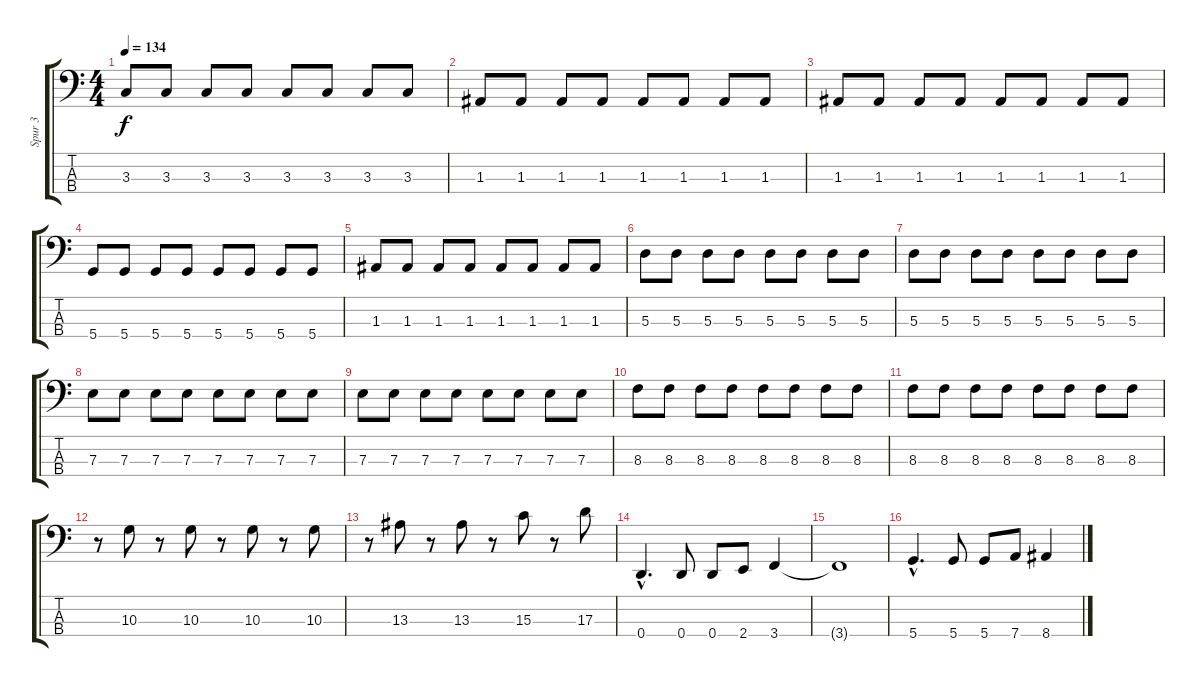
\track ("Spur 3" "Spur 3") {instrument electricbassfinger}
\staff {score tabs}
\tuning (G2 D2 A1 D1) {hide}
\ts (4 4)
\tempo 134
\clef f4
\ks c
3.3.8{dy f} 3.3.8 3.3.8 3.3.8 3.3.8 3.3.8 3.3.8 3.3.8 |
1.3.8 1.3.8 1.3.8 1.3.8 1.3.8 1.3.8 1.3.8 1.3.8 |
1.3.8 1.3.8 1.3.8 1.3.8 1.3.8 1.3.8 1.3.8 1.3.8 |
5.4.8 5.4.8 5.4.8 5.4.8 5.4.8 5.4.8 5.4.8 5.4.8 |
1.3.8 1.3.8 1.3.8 1.3.8 1.3.8 1.3.8 1.3.8 1.3.8 |
5.3.8 5.3.8 5.3.8 5.3.8 5.3.8 5.3.8 5.3.8 5.3.8 |
5.3.8 5.3.8 5.3.8 5.3.8 5.3.8 5.3.8 5.3.8 5.3.8 |
7.3.8 7.3.8 7.3.8 7.3.8 7.3.8 7.3.8 7.3.8 7.3.8 |
7.3.8 7.3.8 7.3.8 7.3.8 7.3.8 7.3.8 7.3.8 7.3.8 |
8.3.8 8.3.8 8.3.8 8.3.8 8.3.8 8.3.8 8.3.8 8.3.8 |
8.3.8 8.3.8 8.3.8 8.3.8 8.3.8 8.3.8 8.3.8 8.3.8 |
r.8 10.3.8 r.8 10.3.8 r.8 10.3.8 r.8 10.3.8 |
r.8 13.3.8 r.8 13.3.8 r.8 15.3.8 r.8 17.3.8 |
0.4{hac}.4{d} 0.4.8 0.4.8 2.4.8 3.4.4 |
3.4{t}.1 |
5.4{hac}.4{d} 5.4.8 5.4.8 7.4.8 8.4.4
